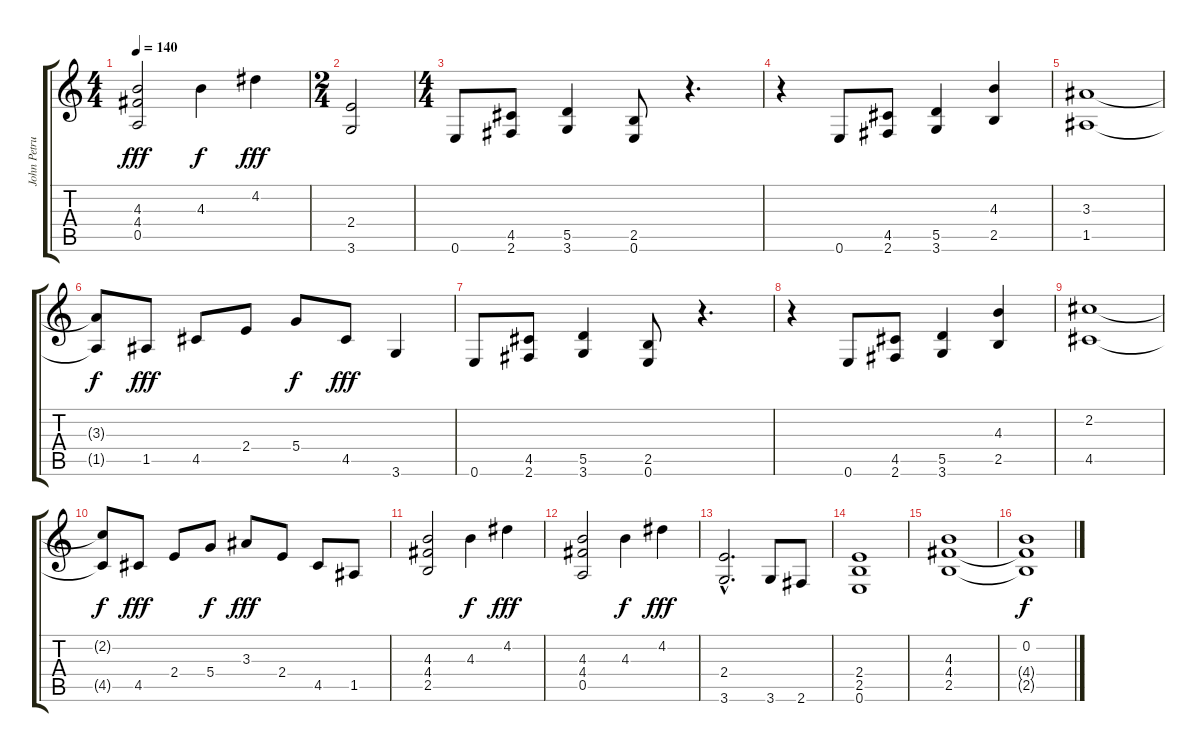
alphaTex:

\track ("John Petrucci" "John Petru") {instrument distortionguitar}
\staff {score tabs}
\tuning (E4 B3 G3 D3 A2 E2) {hide}
\ts (4 4)
\tempo 140
\clef g2
\ks c
(4.3 4.4 0.5).2{dy fff} 4.3.4{dy f} 4.2.4{dy fff} |
\ts (2 4)
(2.4 3.6).2 |
\ts (4 4)
0.6.8 (4.5 2.6).8 (5.5 3.6).4 (2.5 0.6).8 r.4{d} |
r.4 0.6.8 (4.5 2.6).8 (5.5 3.6).4 (4.3 2.5).4 |
(3.3 1.5).1 |
(3.3{t} 1.5{t}).8{dy f} 1.5.8{dy fff} 4.5.8 2.4.8 5.4.8{dy f} 4.5.8{dy fff} 3.6.4 |
0.6.8 (4.5 2.6).8 (5.5 3.6).4 (2.5 0.6).8 r.4{d} |
r.4 0.6.8 (4.5 2.6).8 (5.5 3.6).4 (4.3 2.5).4 |
(2.2 4.5).1 |
(2.2{t} 4.5{t}).8{dy f} 4.5.8{dy fff} 2.4.8 5.4.8{dy f} 3.3.8{dy fff} 2.4.8 4.5.8 1.5.8 |
(4.3 4.4 2.5).2 4.3.4{dy f} 4.2.4{dy fff} |
(4.3 4.4 0.5).2 4.3.4{dy f} 4.2.4{dy fff} |
(2.4{hac} 3.6{hac}).2{d} 3.6.8 2.6.8 |
(2.4 2.5 0.6).1 |
(4.3 4.4 2.5).1 |
(0.2 4.4{t} 2.5{t}).1{dy f}
